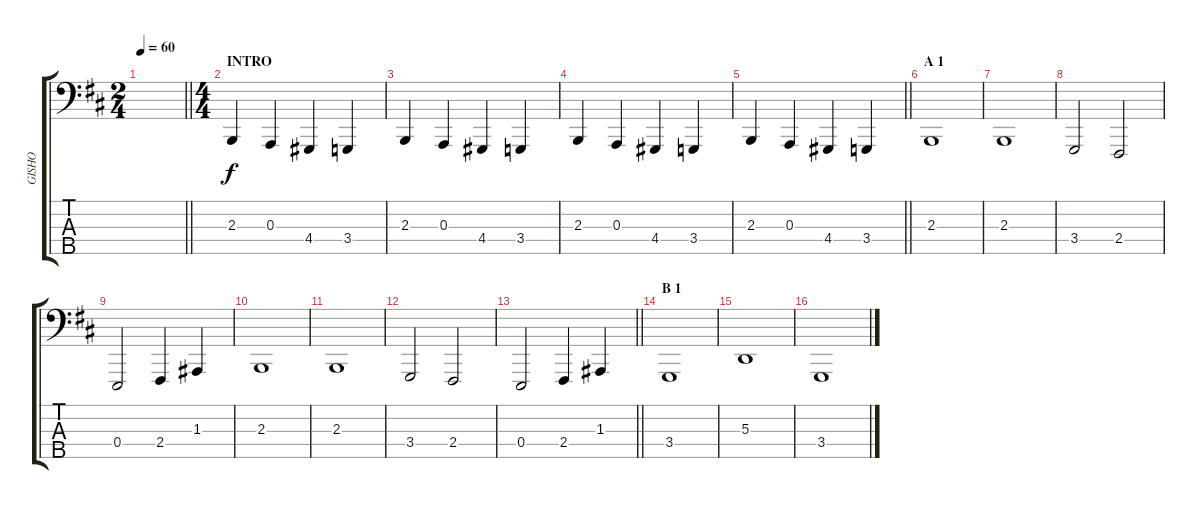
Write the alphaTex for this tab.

\track ("GISHO" "GISHO") {instrument electricpiano2}
\staff {score tabs}
\tuning (G2 D2 A1 E1 B0) {hide}
\ts (2 4)
\tempo 60
\clef f4
\barLineRight lightlight
\ks d
|
\ts (4 4)
\section ("" "INTRO")
2.3.4 0.3.4 4.4.4 3.4.4 |
2.3.4 0.3.4 4.4.4 3.4.4 |
2.3.4 0.3.4 4.4.4 3.4.4 |
\barLineRight lightlight
2.3.4 0.3.4 4.4.4 3.4.4 |
\section ("" "A 1")
2.3.1 |
2.3.1 |
3.4.2 2.4.2 |
0.4.2 2.4.4 1.3.4 |
2.3.1 |
2.3.1 |
3.4.2 2.4.2 |
\barLineRight lightlight
0.4.2 2.4.4 1.3.4 |
\section ("" "B 1")
3.4.1 |
5.3.1 |
3.4.1
